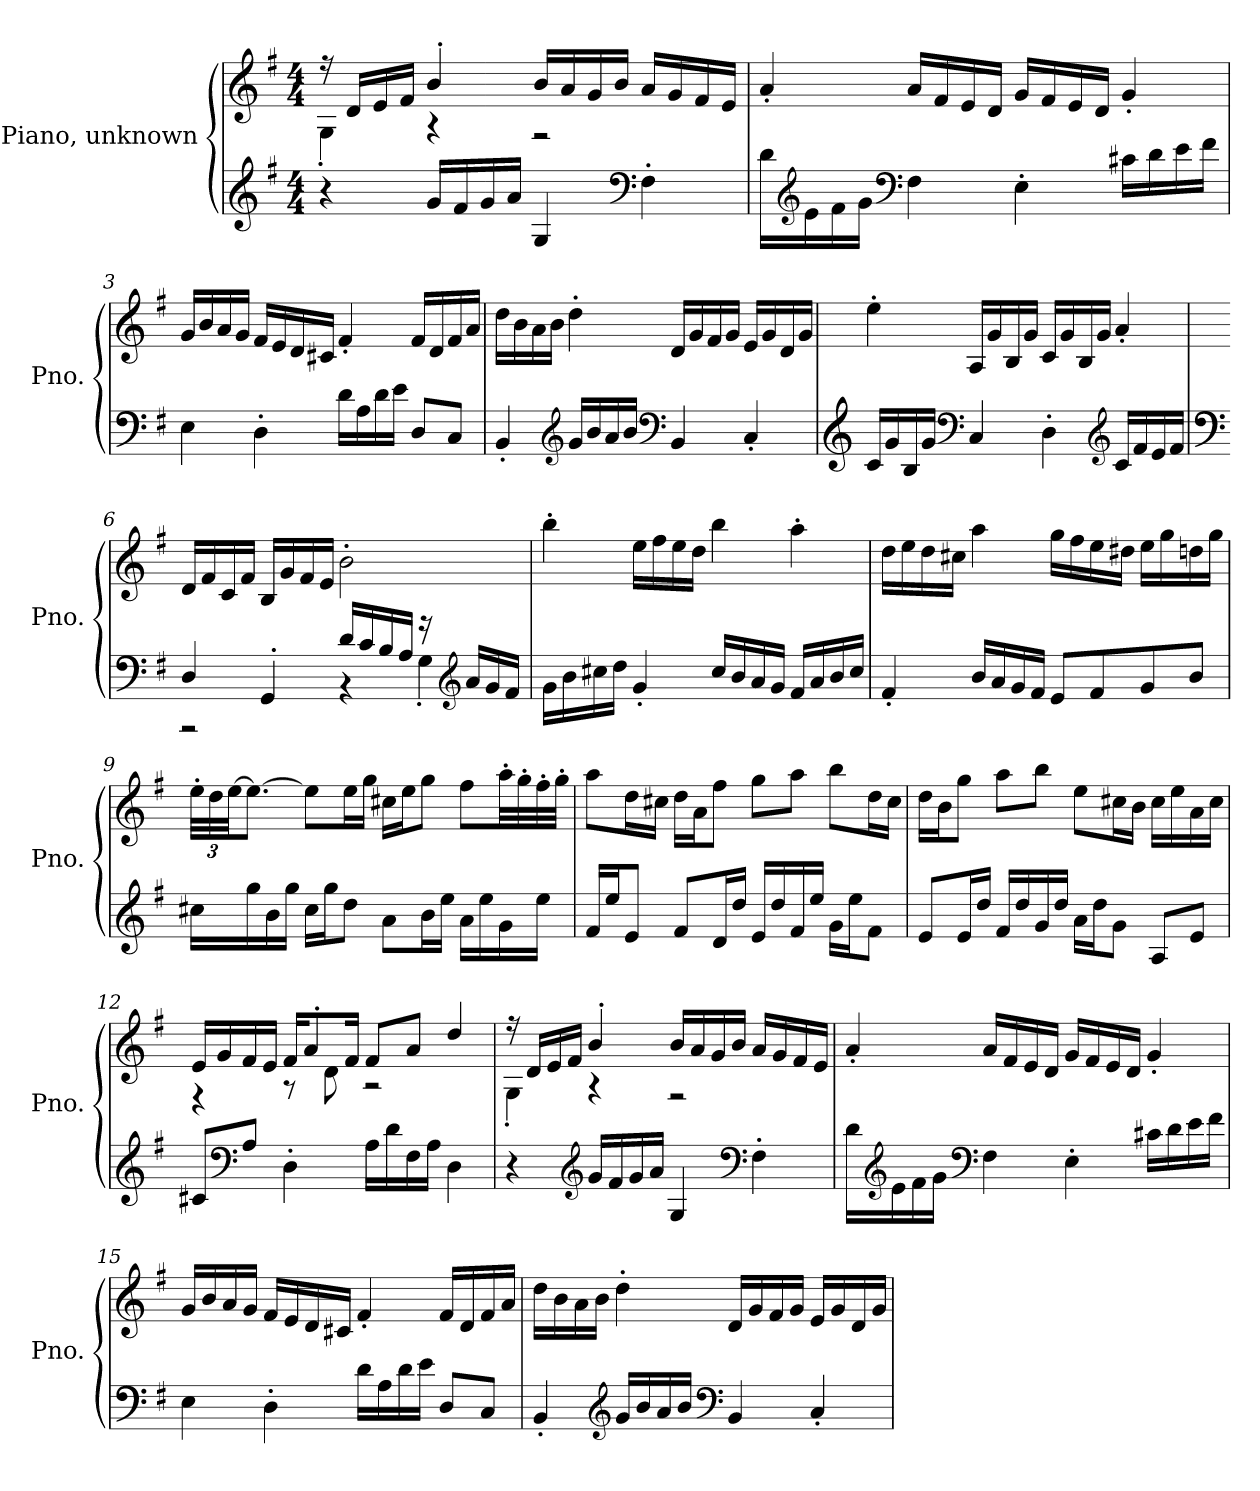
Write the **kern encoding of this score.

**kern	**kern
*part1	*part1
*staff2	*staff1
*I"Piano, unknown	*
*I'Pno.	*
*clefG2	*clefG2
*k[f#]	*k[f#]
*M4/4	*M4/4
*MM120	*MM120
=1	=1
*	*^
4r	16r	4G'\
.	16d/LL	.
.	16e/	.
.	16f#/JJ	.
16g/LL	4b'/	4r
16f#/	.	.
16g/	.	.
16a/JJ	.	.
4G/	16b/LL	2r
.	16a/	.
.	16g/	.
.	16b/JJ	.
*clefF4	*	*
4F#'\	16a/LL	.
.	16g/	.
.	16f#/	.
.	16e/JJ	.
*	*v	*v
=2	=2
16d\LL	4a'/
*clefG2	*
16e\	.
16f#\	.
16g\JJ	.
*clefF4	*
4F#\	16a/LL
.	16f#/
.	16e/
.	16d/JJ
4E'\	16g/LL
.	16f#/
.	16e/
.	16d/JJ
16c#X\LL	4g'/
16d\	.
16e\	.
16f#\JJ	.
!!LO:LB:g=z
=3	=3
4E\	16g/LL
.	16b/
.	16a/
.	16g/JJ
4D'\	16f#/LL
.	16e/
.	16d/
.	16c#X/JJ
16d\LL	4f#'/
16A\	.
16d\	.
16e\JJ	.
8D/L	16f#/LL
.	16d/
8C/J	16f#/
.	16a/JJ
=4	=4
4BB'/	16dd\LL
.	16b\
.	16a\
.	16b\JJ
*clefG2	*
16g/LL	4dd'\
16b/	.
16a/	.
16b/JJ	.
*clefF4	*
4BB/	16d/LL
.	16g/
.	16f#/
.	16g/JJ
4C'/	16e/LL
.	16g/
.	16d/
.	16g/JJ
!!LO:LB:g=z
=5	=5
*clefG2	*
16c/LL	4ee'\
16g/	.
16B/	.
16g/JJ	.
*clefF4	*
4C/	16A/LL
.	16g/
.	16B/
.	16g/JJ
4D'\	16c/LL
.	16g/
.	16B/
.	16g/JJ
*clefG2	*
16c/LL	4a'/
16f#/	.
16e/	.
16f#/JJ	.
=6	=6
*clefF4	*
*^	*
4D/	2r	16d/LL
.	.	16f#/
.	.	16c/
.	.	16f#/JJ
4GG'/	.	16B/LL
.	.	16g/
.	.	16f#/
.	.	16e/JJ
16d/LL	4r	2b'\
16c/	.	.
16B/	.	.
16A/JJ	.	.
16r	4G'\	.
*clefG2	*	*
16a/LL	.	.
16g/	.	.
16f#/JJ	.	.
*v	*v	*
!!LO:LB:g=z
=7	=7
16g\LL	4bb'\
16b\	.
16cc#X\	.
16dd\JJ	.
4g'/	16ee\LL
.	16ff#\
.	16ee\
.	16dd\JJ
16cc#/LL	4bb\
16b/	.
16a/	.
16g/JJ	.
16f#/LL	4aa'\
16a/	.
16b/	.
16cc#/JJ	.
=8	=8
4f#'/	16dd\LL
.	16ee\
.	16dd\
.	16cc#X\JJ
16b/LL	4aa\
16a/	.
16g/	.
16f#/JJ	.
8e/L	16gg\LL
.	16ff#\
8f#/	16ee\
.	16dd#X\JJ
8g/	16ee\LL
.	16gg\
8b/J	16ddn\
.	16gg\JJ
!!LO:LB:g=z
=9	=9
*	*Xbrackettup
16cc#X\LL	48ee'\LLL
.	48dd\
.	[48ee\JJ
16gg\	8.ee\J_
16b\	.
16gg\JJ	.
16cc#\LL	8ee\L]
16gg\J	.
8dd\J	16ee\L
.	16gg\JJ
8a\L	16cc#X\LL
.	16ee\J
16b\L	8gg\J
16ee\JJ	.
16a\LL	8ff#\L
16ee\	.
16g\	32aa'\LL
.	32gg'\
16ee\JJ	32ff#'\
.	32gg'\JJJ
=10	=10
16f#/LL	8aa\L
16ee/J	.
8e/J	16dd\L
.	16cc#X\JJ
8f#/L	16dd\LL
.	16a\J
16d/L	8ff#\J
16dd/JJ	.
16e/LL	8gg\L
16dd/	.
16f#/	8aa\J
16ee/JJ	.
16g\LL	8bb\L
16ee\J	.
8f#\J	16dd\L
.	16cc#\JJ
!!LO:LB:g=z
=11	=11
8e/L	16dd\LL
.	16b\J
16e/L	8gg\J
16dd/JJ	.
16f#/LL	8aa\L
16dd/	.
16g/	8bb\J
16dd/JJ	.
16a\LL	8ee\L
16dd\J	.
8g\J	16cc#X\L
.	16b\JJ
8A/L	16cc#\LL
.	16ee\
8e/J	16a\
.	16cc#\JJ
=12	=12
*	*^
8c#X/L	16e/LL	4r
.	16g/	.
*clefF4	*	*
8A/J	16f#/	.
.	16e/JJ	.
4D'\	16f#/KL	8r
.	8a'/	.
.	.	8d\
.	16f#/Jk	.
16A\LL	8f#/L	2r
16d\	.	.
16F#\	8a/J	.
16A\JJ	.	.
4D\	4dd/	.
!!LO:PB:g=z	!!
=13	=13	=13
4r	16r	4G'\
.	16d/LL	.
.	16e/	.
.	16f#/JJ	.
*clefG2	*	*
16g/LL	4b'/	4r
16f#/	.	.
16g/	.	.
16a/JJ	.	.
4G/	16b/LL	2r
.	16a/	.
.	16g/	.
.	16b/JJ	.
*clefF4	*	*
4F#'\	16a/LL	.
.	16g/	.
.	16f#/	.
.	16e/JJ	.
*	*v	*v
=14	=14
16d\LL	4a'/
*clefG2	*
16e\	.
16f#\	.
16g\JJ	.
*clefF4	*
4F#\	16a/LL
.	16f#/
.	16e/
.	16d/JJ
4E'\	16g/LL
.	16f#/
.	16e/
.	16d/JJ
16c#X\LL	4g'/
16d\	.
16e\	.
16f#\JJ	.
!!LO:LB:g=z
=15	=15
4E\	16g/LL
.	16b/
.	16a/
.	16g/JJ
4D'\	16f#/LL
.	16e/
.	16d/
.	16c#X/JJ
16d\LL	4f#'/
16A\	.
16d\	.
16e\JJ	.
8D/L	16f#/LL
.	16d/
8C/J	16f#/
.	16a/JJ
=16	=16
4BB'/	16dd\LL
.	16b\
.	16a\
.	16b\JJ
*clefG2	*
16g/LL	4dd'\
16b/	.
16a/	.
16b/JJ	.
*clefF4	*
4BB/	16d/LL
.	16g/
.	16f#/
.	16g/JJ
4C'/	16e/LL
.	16g/
.	16d/
.	16g/JJ
=	=
*-	*-
